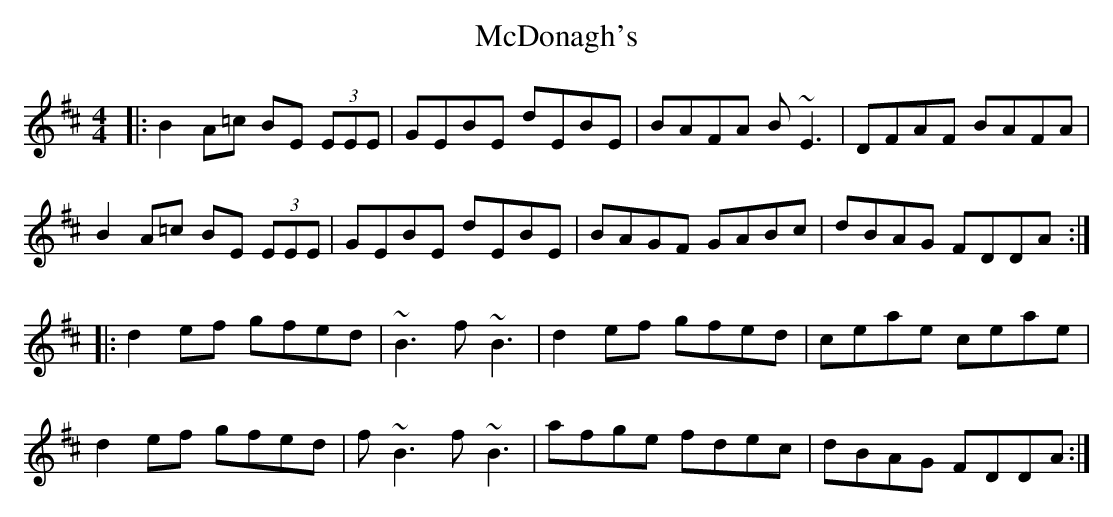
X:1
T: McDonagh's
M: 4/4
L: 1/8
K: Edor
|:B2 A=c BE (3EEE|GEBE dEBE|BAFA B~E3|DFAF BAFA|
B2 A=c BE (3EEE|GEBE dEBE|BAGF GABc|dBAG FDDA:|
|:d2 ef gfed|~B3 f~B3|d2 ef gfed|ceae ceae|
d2 ef gfed|f~B3 f~B3|afge fdec|dBAG FDDA:|
